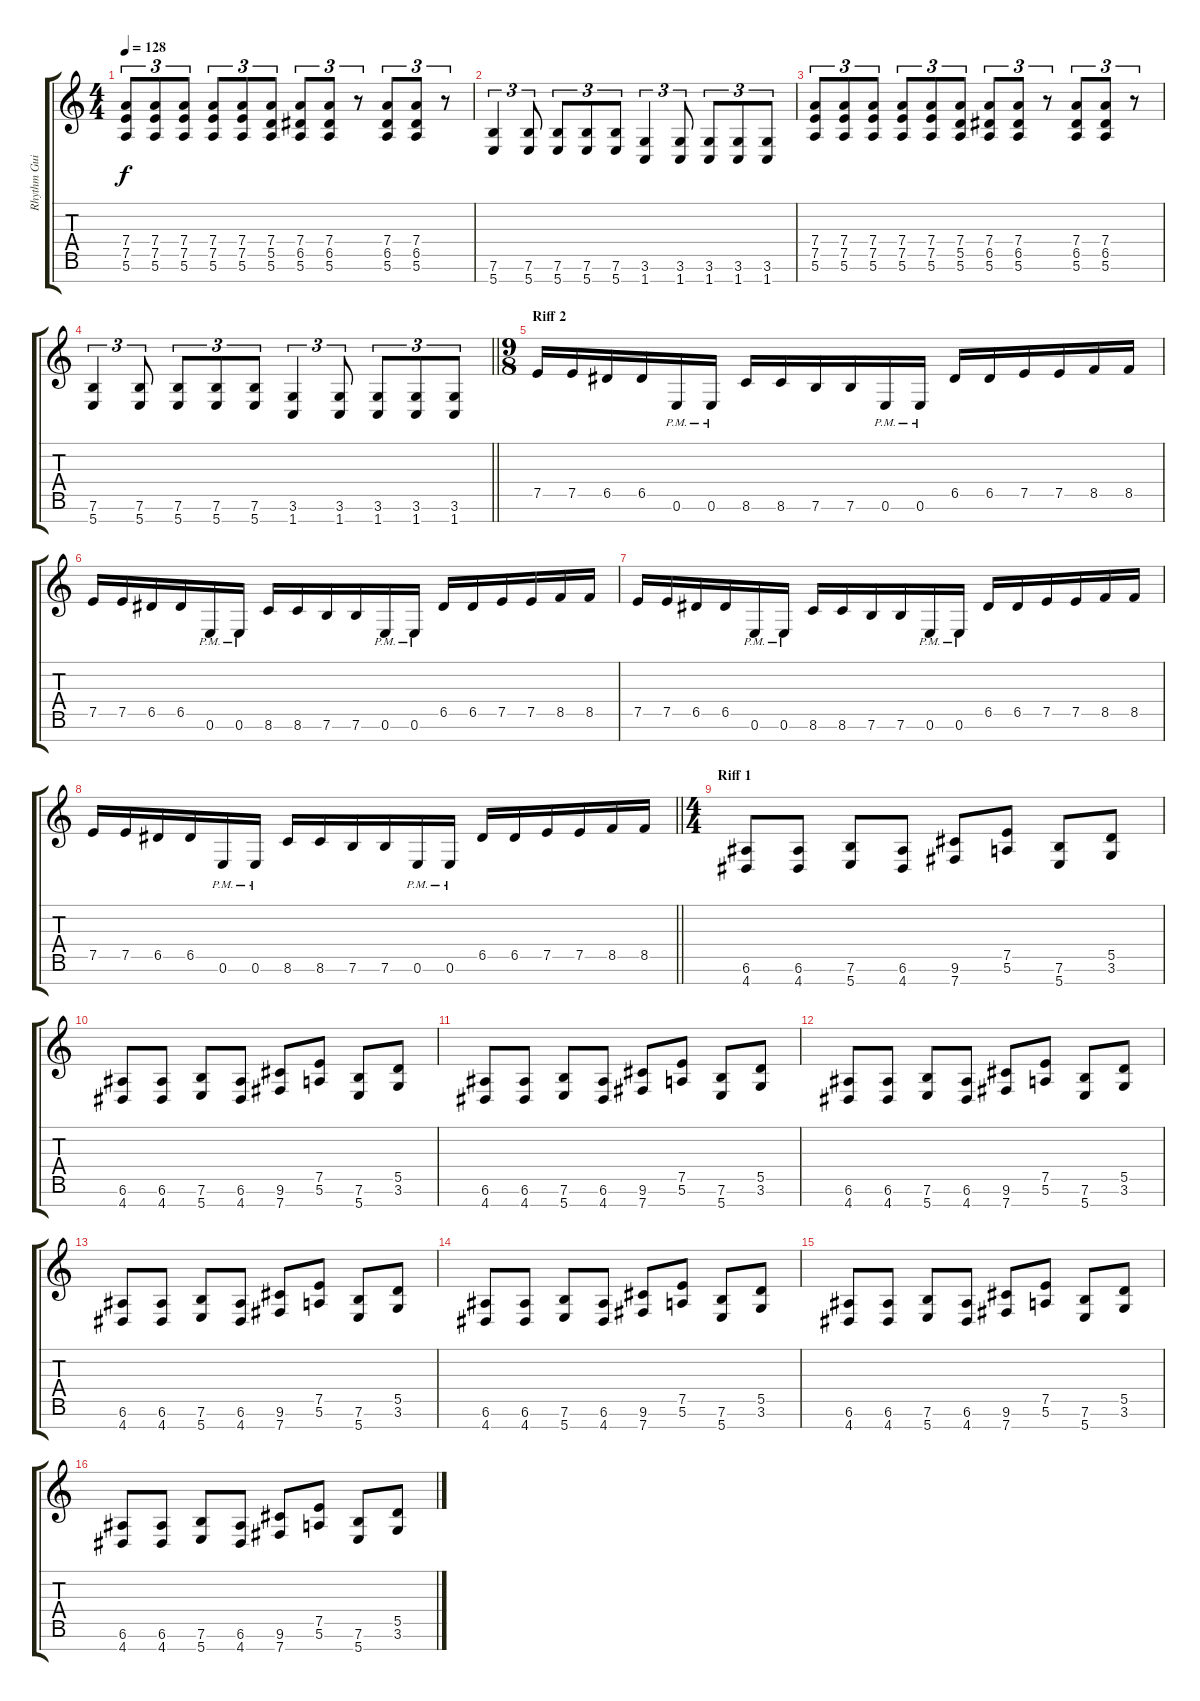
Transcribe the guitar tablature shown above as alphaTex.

\track ("Rhythm Guitar 2" "Rhythm Gui") {instrument overdrivenguitar}
\staff {score tabs}
\tuning (E4 B3 G3 D3 A2 E2 B1) {hide}
\ts (4 4)
\tempo 128
\clef g2
\ks c
(7.4 7.5 5.6).8{tu (3 2) dy f} (7.4 7.5 5.6).8{tu (3 2)} (7.4 7.5 5.6).8{tu (3 2)} (7.4 7.5 5.6).8{tu (3 2)} (7.4 7.5 5.6).8{tu (3 2)} (7.4 5.5 5.6).8{tu (3 2)} (7.4 6.5 5.6).8{tu (3 2)} (7.4 6.5 5.6).8{tu (3 2)} r.8{tu (3 2)} (7.4 6.5 5.6).8{tu (3 2)} (7.4 6.5 5.6).8{tu (3 2)} r.8{tu (3 2)} |
(7.6 5.7).4{tu (3 2)} (7.6 5.7).8{tu (3 2)} (7.6 5.7).8{tu (3 2)} (7.6 5.7).8{tu (3 2)} (7.6 5.7).8{tu (3 2)} (3.6 1.7).4{tu (3 2)} (3.6 1.7).8{tu (3 2)} (3.6 1.7).8{tu (3 2)} (3.6 1.7).8{tu (3 2)} (3.6 1.7).8{tu (3 2)} |
(7.4 7.5 5.6).8{tu (3 2)} (7.4 7.5 5.6).8{tu (3 2)} (7.4 7.5 5.6).8{tu (3 2)} (7.4 7.5 5.6).8{tu (3 2)} (7.4 7.5 5.6).8{tu (3 2)} (7.4 5.5 5.6).8{tu (3 2)} (7.4 6.5 5.6).8{tu (3 2)} (7.4 6.5 5.6).8{tu (3 2)} r.8{tu (3 2)} (7.4 6.5 5.6).8{tu (3 2)} (7.4 6.5 5.6).8{tu (3 2)} r.8{tu (3 2)} |
\barLineRight lightlight
(7.6 5.7).4{tu (3 2)} (7.6 5.7).8{tu (3 2)} (7.6 5.7).8{tu (3 2)} (7.6 5.7).8{tu (3 2)} (7.6 5.7).8{tu (3 2)} (3.6 1.7).4{tu (3 2)} (3.6 1.7).8{tu (3 2)} (3.6 1.7).8{tu (3 2)} (3.6 1.7).8{tu (3 2)} (3.6 1.7).8{tu (3 2)} |
\ts (9 8)
\section ("" "Riff 2")
7.5.16 7.5.16 6.5.16 6.5.16 0.6{pm}.16 0.6{pm}.16 8.6.16 8.6.16 7.6.16 7.6.16 0.6{pm}.16 0.6{pm}.16 6.5.16 6.5.16 7.5.16 7.5.16 8.5.16 8.5.16 |
7.5.16 7.5.16 6.5.16 6.5.16 0.6{pm}.16 0.6{pm}.16 8.6.16 8.6.16 7.6.16 7.6.16 0.6{pm}.16 0.6{pm}.16 6.5.16 6.5.16 7.5.16 7.5.16 8.5.16 8.5.16 |
7.5.16 7.5.16 6.5.16 6.5.16 0.6{pm}.16 0.6{pm}.16 8.6.16 8.6.16 7.6.16 7.6.16 0.6{pm}.16 0.6{pm}.16 6.5.16 6.5.16 7.5.16 7.5.16 8.5.16 8.5.16 |
\barLineRight lightlight
7.5.16 7.5.16 6.5.16 6.5.16 0.6{pm}.16 0.6{pm}.16 8.6.16 8.6.16 7.6.16 7.6.16 0.6{pm}.16 0.6{pm}.16 6.5.16 6.5.16 7.5.16 7.5.16 8.5.16 8.5.16 |
\ts (4 4)
\section ("" "Riff 1")
(6.6 4.7).8 (6.6 4.7).8 (7.6 5.7).8 (6.6 4.7).8 (9.6 7.7).8 (7.5 5.6).8 (7.6 5.7).8 (5.5 3.6).8 |
(6.6 4.7).8 (6.6 4.7).8 (7.6 5.7).8 (6.6 4.7).8 (9.6 7.7).8 (7.5 5.6).8 (7.6 5.7).8 (5.5 3.6).8 |
(6.6 4.7).8 (6.6 4.7).8 (7.6 5.7).8 (6.6 4.7).8 (9.6 7.7).8 (7.5 5.6).8 (7.6 5.7).8 (5.5 3.6).8 |
(6.6 4.7).8 (6.6 4.7).8 (7.6 5.7).8 (6.6 4.7).8 (9.6 7.7).8 (7.5 5.6).8 (7.6 5.7).8 (5.5 3.6).8 |
(6.6 4.7).8 (6.6 4.7).8 (7.6 5.7).8 (6.6 4.7).8 (9.6 7.7).8 (7.5 5.6).8 (7.6 5.7).8 (5.5 3.6).8 |
(6.6 4.7).8 (6.6 4.7).8 (7.6 5.7).8 (6.6 4.7).8 (9.6 7.7).8 (7.5 5.6).8 (7.6 5.7).8 (5.5 3.6).8 |
(6.6 4.7).8 (6.6 4.7).8 (7.6 5.7).8 (6.6 4.7).8 (9.6 7.7).8 (7.5 5.6).8 (7.6 5.7).8 (5.5 3.6).8 |
(6.6 4.7).8 (6.6 4.7).8 (7.6 5.7).8 (6.6 4.7).8 (9.6 7.7).8 (7.5 5.6).8 (7.6 5.7).8 (5.5 3.6).8
